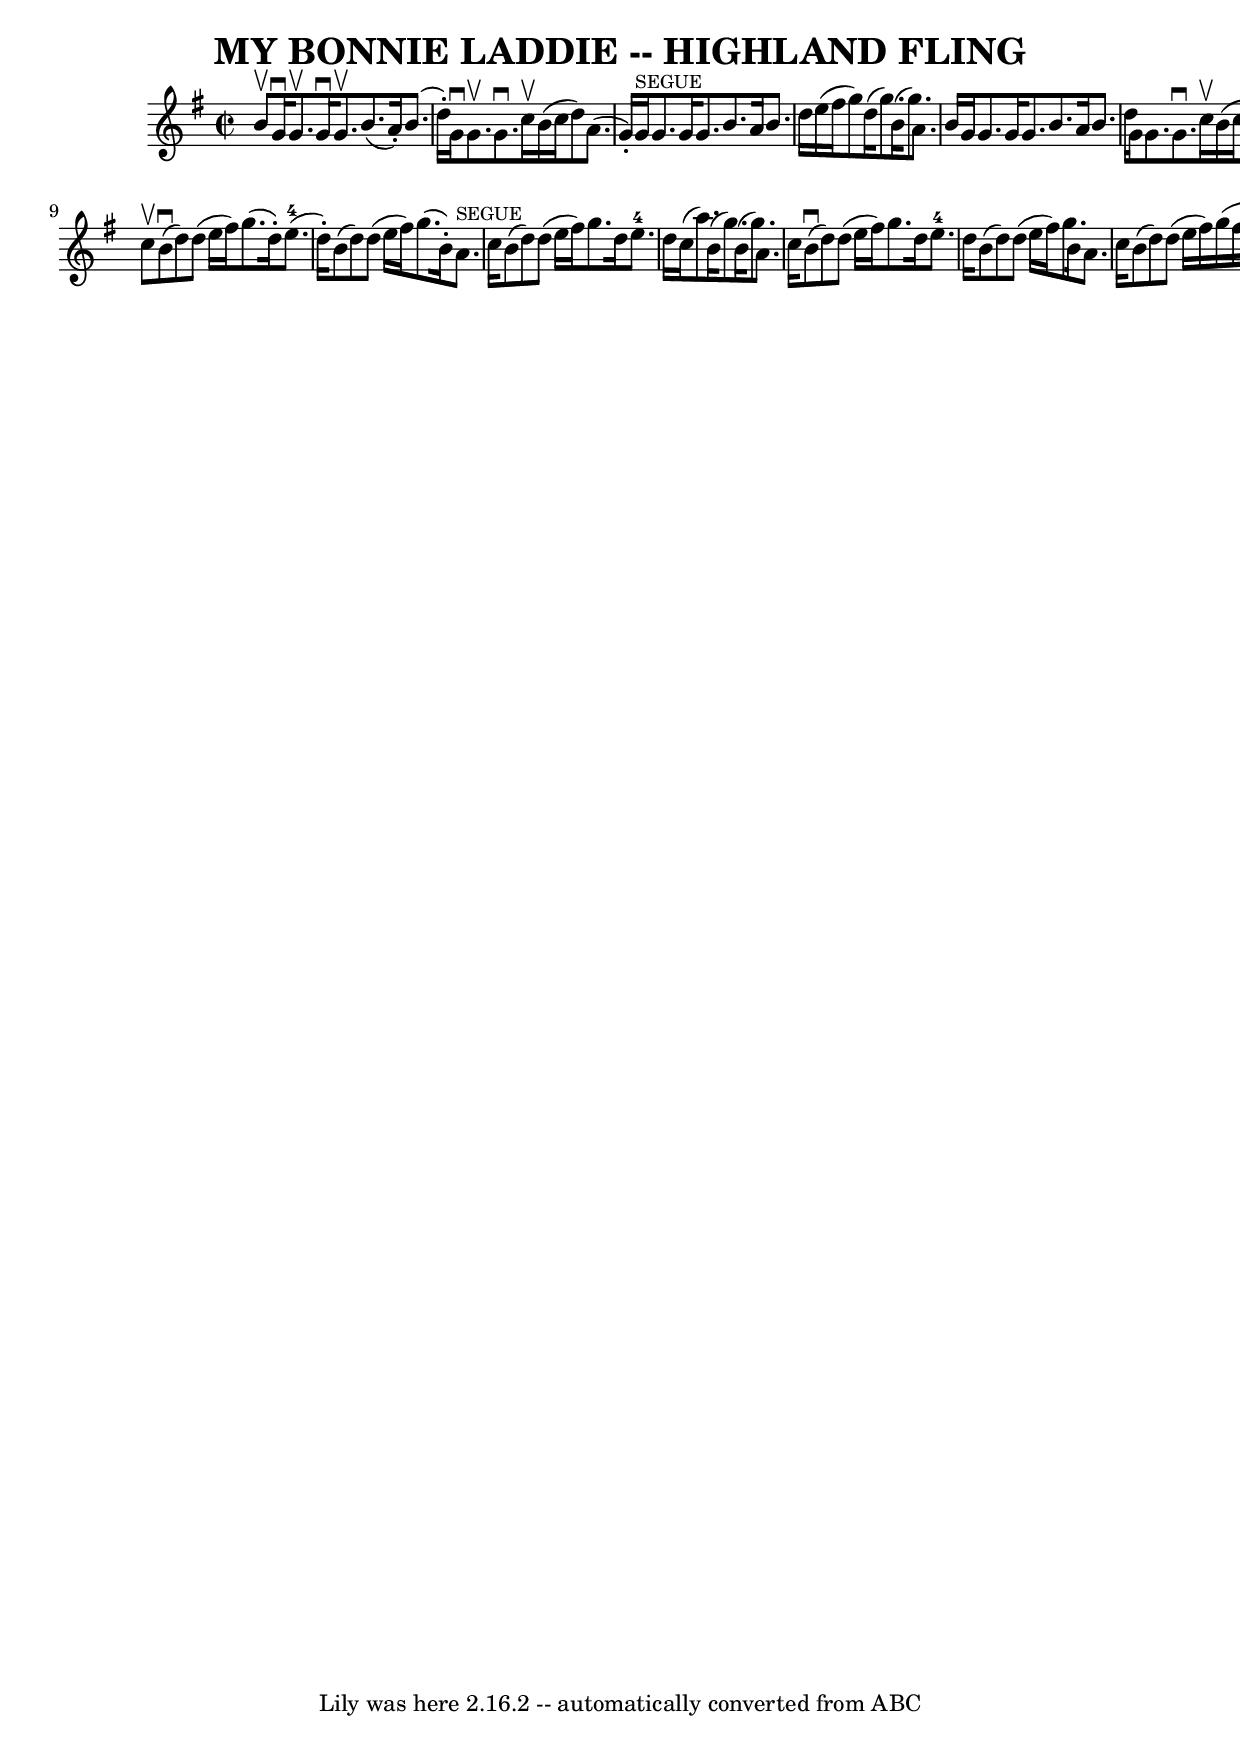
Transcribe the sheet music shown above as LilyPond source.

\version "2.16.2"
\include "Mammoth.ily"
\header {
  %% book = "Ryan's Mammoth Collection of Fiddle Tunes"
  crossRefNumber = "1"
  footnotes = ""
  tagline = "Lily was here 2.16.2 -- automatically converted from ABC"
  title = "MY BONNIE LADDIE -- HIGHLAND FLING"

}
voicedefault =  {


  \override Staff.TimeSignature #'style = #'C
  \time 2/2 
  \key g \major
  b'8^\upbow       |
  g'16^\downbow g'8.^\upbow g'16^\downbow g'8.^\upbow b'8. (a'16-.) b'8. (d''16-.)   |
  g'16^\downbow g'8.^\upbow g'8.^\downbow c''16^\upbow b'16 (c''16 d''8) a'8. (g'16-.)       |
  
  g'16^\segue g'8. g'16 g'8. b'8. a'16 b'8. d''16    
  |
  e''16 (fis''16 g''8) d''16 (g''8.) b'16 (g''8. 
  ) a'8. b'16    |
  |
  g'16 g'8. g'16 g'8.    
  b'8. a'16 b'8. d''16    |
  g'16 g'8. g'8.^\downbow   
  c''16^\upbow b'16 (c''16 d''8) a'8. (b'16-.)       |
  
  g'16 g'8. g'16 g'8. b'8. a'16 b'8. d''16    |
  
  e''16 (fis''16 g''8) d''16 (g''8.) b'16 (g''8.) a'8  
  \bar "|." c''8^\upbow       |
  b'8 (^\downbow d''8)   
  d''8 (e''16 fis''16) g''8. (d''16-.) e''8.-4(d''16-.)   |
  b'8 (d''8) d''8 (e''16 fis''16) g''8. (
  b'16-.) a'8.^\segue c''16        |
  b'8 (d''8) d''8 
  (e''16 fis''16) g''8. d''16 e''8.-4 d''16    |
  
  c''16 (a''8.) b'16 (g''8.) b'16 (g''8.) a'8. c''16   
  |
  |
  b'8 (^\downbow d''8) d''8 (e''16    
  fis''16) g''8. d''16 e''8.-4 d''16    |
  b'8 (d''8) d''8 (e''16 fis''16) g''8. b'16 a'8. c''16        
  |
  b'8 (d''8) d''8 (e''16 fis''16) g''16 (fis''16 
  g''16 a''16) g''8. d''16    |
  c''16 (a''8.) b'16 
  (g''8.) b'16 (g''8.) a'8    \bar "|."   

}

\score{
  <<

    \context Staff="default"
    {
      \voicedefault 
      
    }

  >>
  \layout {
    
  }
  \midi {
  }

}
